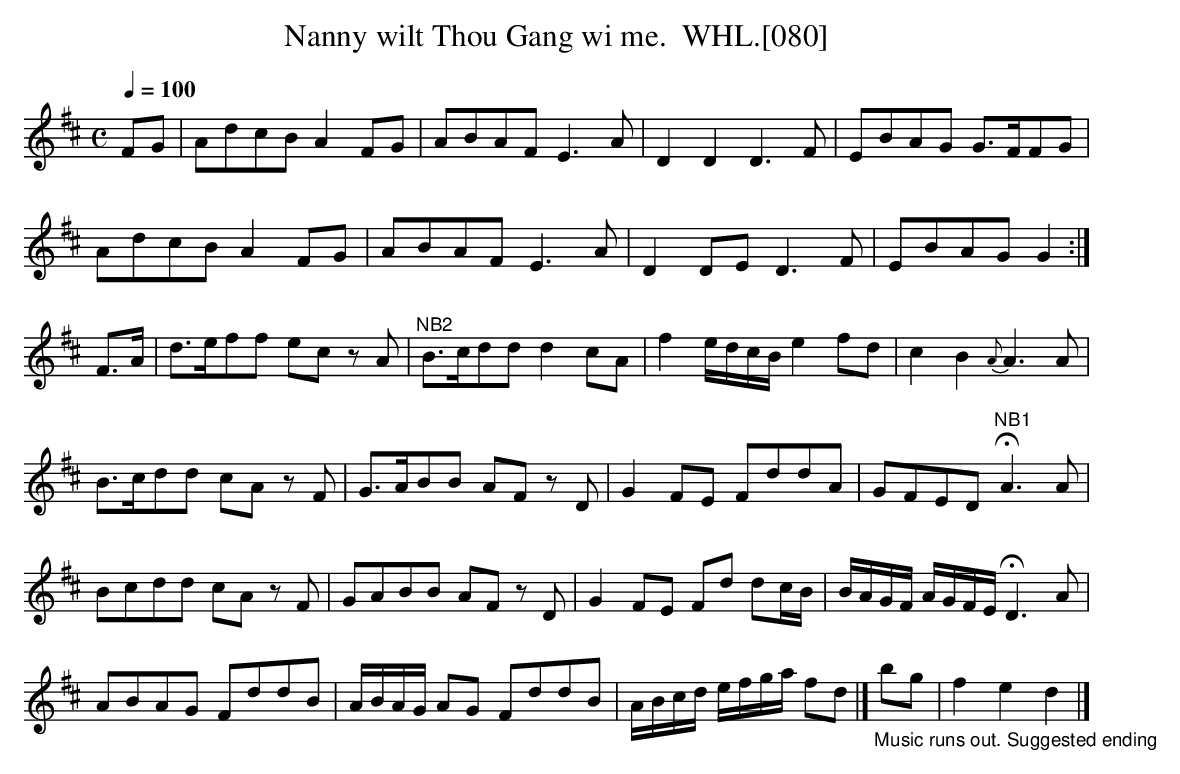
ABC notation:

X:1
T:Nanny wilt Thou Gang wi me.  WHL.[080]
M:C
L:1/8
Q:1/4=100
K:D
FG|AdcB A2 FG|ABAF E3A|D2D2D3F|EBAG G>FFG|
AdcB A2 FG|ABAF E3A|D2 DE D3F|EBAG G2 :|
F>A|d>eff ec zA|"^NB2" B>cdd d2cA|f2 e/d/c/B/ e2 fd|c2B2 {A}A3A|
B>cdd cA zF|G>ABB AF zD|G2FE FddA|GFED !fermata!"^NB1"A3A|
Bcdd cA zF|GABB AF zD|G2FE Fd dc/B/|B/A/G/F/ A/G/F/E/ !fermata!D3A|
ABAG FddB|A/B/A/G/ AG FddB|A/B/c/d/ e/f/g/a/ fd|]\
"_Music runs out. Suggested ending"bg|f2e2d2|]
